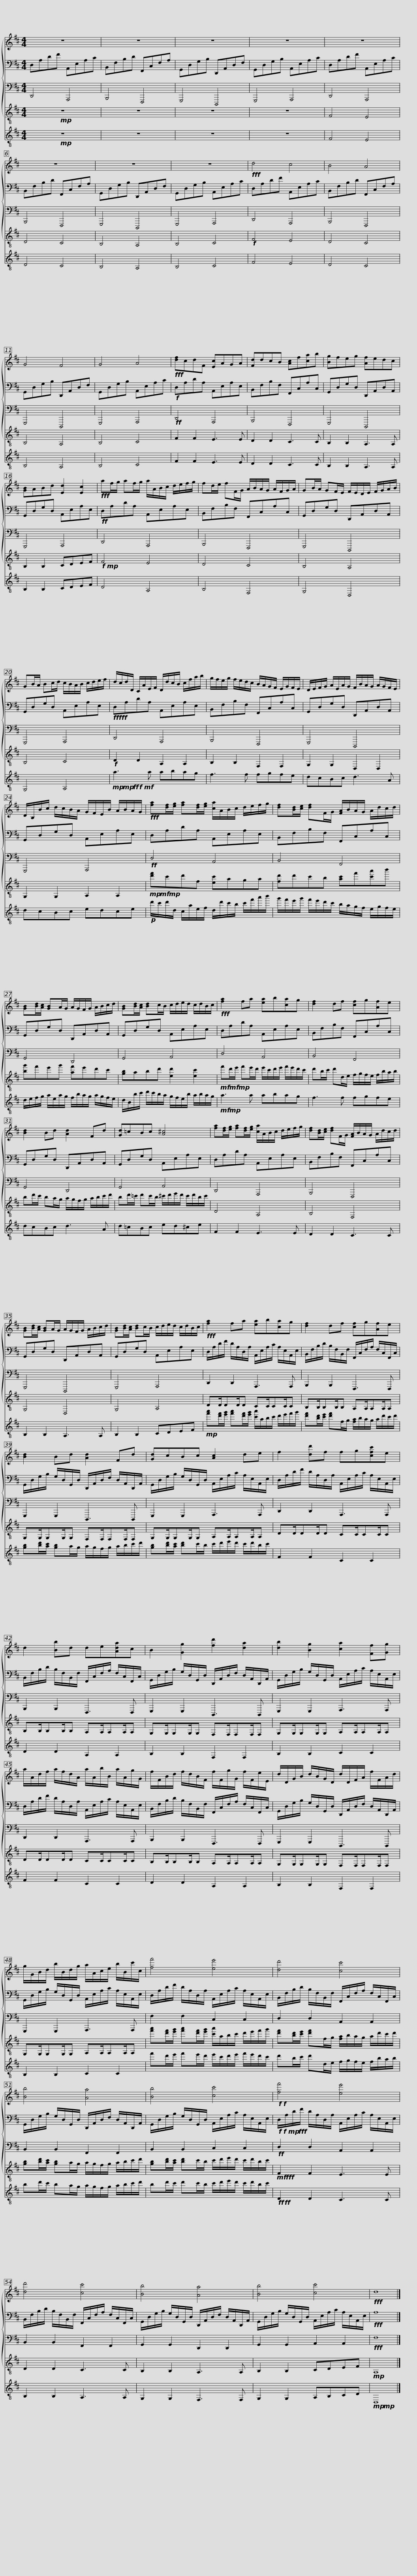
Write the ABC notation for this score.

X:1
%%score { 1 2 3 4 } 5
L:1/8
M:4/4
I:linebreak $
K:D
V:1 treble
V:2 bass
V:3 bass
V:4 treble-8
V:5 treble-8
V:1
 z8 | z8 | z8 | z8 |$ z8 | %5
 z8 | z8 | z8 |$!fff! d4 c4 | B4 A4 | %10
 G4 F4 | G4 A4 |$!fff! [df]cdF [Ec]AGA | [Fd]dcB [Ac]f[ca]b | [Bg]feg [Af]edc | %15
 [GB]ABd [Ed]2 [Ec]2 |$!fff! af/g/ af/g/ a/A/B/c/ d/e/f/g/ | fd/e/ fF/G/ A/B/A/G/ A/F/G/A/ | GB/A/ GF/E/ F/E/D/E/ F/G/A/B/ |$ GB/A/ Bc/d/ c/B/A/B/ c/d/e/f/ | %20
 d/c/d/D/ C/A/E/F/ D/d/c/B/ c/f/a/b/ |$ g/f/e/g/ f/e/d/c/ B/A/G/F/ E/G/F/E/ | D/E/F/G/ A/E/A/G/ F/B/A/G/ A/G/F/E/ |$ D/B,/B/c/ d/c/B/A/ G/F/E/B/ A/B/A/G/ |!fff! [fa][df]/[eg]/ [fa][df]/[eg]/ [ca]/A/B/c/ d/e/f/g/ |$ %25
 [df][Bd]/[ce]/ [df]F/G/ [FA]/B/A/G/ A/d/c/d/ | [GB][Bd]/[Ac]/ [GB]A/G/ A/G/F/G/ A/B/c/d/ |$ [GB][Bd]/[Ac]/ [Bd]c/B/ c/d/e/d/ c/d/B/c/ |!fff! [fa]2 fa [ea]b[ca]g |$ [df]2 df [cf]g[Af]e | %30
 [Bd]2 Bd [Ad]2 Fd |$ [Gd]=cBc [A^c]4 | [fa][df]/[eg]/ [fa][df]/[eg]/ [ca]/A/B/c/ d/e/f/g/ |$ [df][Bd]/[ce]/ [df]F/G/ [FA]/B/A/G/ A/d/c/d/ | [GB][Bd]/[Ac]/ [GB]A/G/ A/G/F/G/ A/B/c/d/ | %35
 [GB][Bd]/[Ac]/ [Bd]c/B/ c/d/e/d/ c/d/B/c/ |$!fff! [fa]2 fa [ea]b[ca]g | [df]2 df [cf]g[Af]e |$ [Bd]2 Bd [Ad]2 Fd | [Gd]cBc [Ac]2 de |$ %40
 f2 [dd']f fg[cfc']e | d2 [Bb]d de[Ada]c |$ B2 [Gg]2 [fd']2 [da]2 | [db]2 [Bg]2 [ca]2 [Ff][Gg] |$ a/A/d/f/ a/f/d/A/ a/A/b/B/ a/A/g/G/ | %45
 f/F/B/d/ f/d/B/F/ f/F/g/G/ f/F/e/E/ |$ d/D/G/B/ d/B/G/D/ d/D/F/A/ f/F/A/d/ | g/G/B/d/ b/B/d/g/ a/A/c/e/ b/B/c'/c/ |$ [ff']4 [ee']4 | [dd']4 [cc']4 |$ %50
 [Bb]4 [Aa]4 | [Bb]4 [cc']4 |$!f!!f! [ff']4 [ee']4 | [dd']4 [cc']4 |$ [Bb]4 [Aa]4 | %55
 [Bb]4 [cc']4 |!fff! d8 |] %57
V:2
 D,A,DF A,,E,A,C | B,,F,B,D F,,C,F,A, | G,,D,G,B, D,,A,,D,F, | G,,D,G,B, A,,E,A,C |$ D,A,DF A,,E,A,C | %5
 B,,F,B,D F,,C,F,A, | G,,D,G,B, D,,A,,D,F, | G,,D,G,B, A,,E,A,C |$ D,A,DF A,,E,A,C | B,,F,B,D F,,C,F,A, | %10
 G,,D,G,B, D,,A,,D,F, | G,,D,G,B, A,,E,A,C |$!f! D,A,DA, A,,E,A,E, | B,,F,B,F, F,,C,A,C, | G,,D,G,D, D,,A,,D,A,, | %15
 G,,D,G,D, A,,E,A,E, |$!ff! D,A,DA, A,,E,A,E, | B,,F,B,F, F,,C,A,C, | G,,D,G,D, D,,A,,D,A,, |$ G,,D,G,D, A,,E,A,E, | %20
!fff!!ff! D,A,DA, A,,E,A,E, |$ B,,F,B,F, F,,C,A,C, | G,,D,G,D, D,,A,,D,A,, |$ G,,D,G,D, A,,E,A,E, | D,A,DA, A,,E,A,E, |$ %25
 B,,F,B,F, F,,C,A,C, | G,,D,G,D, D,,A,,D,A,, |$ G,,D,G,D, A,,E,A,E, | D,A,DA, A,,E,A,E, |$ B,,F,B,F, F,,C,A,C, | %30
 G,,D,G,D, D,,A,,D,A,, |$ G,,D,G,D, A,,E,A,E, | D,A,DA, A,,E,A,E, |$ B,,F,B,F, F,,C,A,C, | G,,D,G,D, D,,A,,D,A,, | %35
 G,,D,G,D, A,,E,A,E, |$ D,/A,/D/F/ D/A,/D,/A,/ A,,/E,/A,/C/ A,/E,/A,,/E,/ | B,,/F,/B,/D/ B,/F,/B,,/F,/ F,,/C,/F,/A,/ F,/C,/F,,/C,/ |$ G,,/D,/G,/B,/ G,/D,/G,,/D,/ D,,/A,,/D,/F,/ D,/A,,/D,,/A,,/ | G,,/D,/G,/B,/ G,/D,/G,,/D,/ A,,/E,/A,/C/ A,/E,/A,,/E,/ |$ %40
 D,/A,/D/F/ D/A,/D,/A,/ A,,/E,/A,/C/ A,/E,/A,,/E,/ | B,,/F,/B,/D/ B,/F,/B,,/F,/ F,,/C,/F,/A,/ F,/C,/F,,/C,/ |$ G,,/D,/G,/B,/ G,/D,/G,,/D,/ D,,/A,,/D,/F,/ D,/A,,/D,,/A,,/ | G,,/D,/G,/B,/ G,/D,/G,,/D,/ A,,/E,/A,/C/ A,/E,/A,,/E,/ |$ D,/A,/D/F/ D/A,/D,/A,/ A,,/E,/A,/C/ A,/E,/A,,/E,/ | %45
 B,,/F,/B,/D/ B,/F,/B,,/F,/ F,,/C,/F,/A,/ F,/C,/F,,/C,/ |$ G,,/D,/G,/B,/ G,/D,/G,,/D,/ D,,/A,,/D,/F,/ D,/A,,/D,,/A,,/ | G,,/D,/G,/B,/ G,/D,/G,,/D,/ A,,/E,/A,/C/ A,/E,/A,,/E,/ |$ D,/A,/D/F/ D/A,/D,/A,/ A,,/E,/A,/C/ A,/E,/A,,/E,/ | B,,/F,/B,/D/ B,/F,/B,,/F,/ F,,/C,/F,/A,/ F,/C,/F,,/C,/ |$ %50
 G,,/D,/G,/B,/ G,/D,/G,,/D,/ D,,/A,,/D,/F,/ D,/A,,/D,,/A,,/ | G,,/D,/G,/B,/ G,/D,/G,,/D,/ A,,/E,/A,/C/ A,/E,/A,,/E,/ |$!f!!f!!mp!!fff! D,/A,/D/F/ D/A,/D,/A,/ A,,/E,/A,/C/ A,/E,/A,,/E,/ | B,,/F,/B,/D/ B,/F,/B,,/F,/ F,,/C,/F,/A,/ F,/C,/F,,/C,/ |$ G,,/D,/G,/B,/ G,/D,/G,,/D,/ D,,/A,,/D,/F,/ D,/A,,/D,,/A,,/ | %55
 G,,/D,/G,/B,/ G,/D,/G,,/D,/ A,,/E,/A,/C/ A,/E,/A,,/E,/ |!fff! A,8 |] %57
V:3
 D,,4 A,,,4 | B,,,4 F,,,4 | G,,,4 D,,,4 | G,,,4 A,,,4 |$ D,,4 A,,,4 | %5
 B,,,4 F,,,4 | G,,,4 D,,,4 | G,,,4 A,,,4 |$ D,,4 A,,,4 | B,,,4 F,,,4 | %10
 G,,,4 D,,,4 | G,,,4 A,,,4 |$!ff! D,,4 A,,,4 | B,,,4 F,,,4 | G,,,4 D,,,4 | %15
 G,,,4 A,,,4 |$ D,,4 A,,,4 | B,,,4 F,,,4 | G,,,4 D,,,4 |$ G,,,4 A,,,4 | %20
 D,,4 A,,,4 |$ B,,,4 F,,,4 | G,,,4 D,,,4 |$ G,,,4 A,,,4 |!ff! D,4 A,,4 |$ %25
 B,,4 F,,4 | G,,4 D,,4 |$ G,,4 A,,4 | D,4 A,,4 |$ B,,4 F,,4 | %30
 G,,4 D,,4 |$ G,,4 A,,4 | D,,4 A,,,4 |$ B,,,4 F,,,4 | G,,,4 D,,,4 | %35
 G,,,4 A,,,4 |$ D,,2 D,,2 A,,,3 A,,, | B,,,2 B,,,2 F,,,3 F,,, |$ G,,,2 G,,,2 D,,,3 D,,, | G,,,2 G,,,2 A,,,3 A,,, |$ %40
 D,,2 D,,2 A,,,3 A,,, | B,,,2 B,,,2 F,,,3 F,,, |$ G,,,2 G,,,2 D,,,3 D,,, | G,,,2 G,,,2 A,,,3 A,,, |$ D,,2 D,,2 A,,,3 A,,, | %45
 B,,,2 B,,,2 F,,,3 F,,, |$ G,,,2 G,,,2 D,,,3 D,,, | G,,,2 G,,,2 A,,,3 A,,, |$ F,2 F,2 C,2 C,2 | D,2 D,2 A,,2 A,,2 |$ %50
 B,,2 B,,2 F,,2 F,,2 | B,,2 B,,2 C,2 C,2 |$!ff! D,2 D,2 A,,2 A,,2 | B,,2 B,,2 F,,2 F,,2 |$ G,,2 G,,2 D,,2 D,,2 | %55
 G,,2 G,,2 A,,2 A,,2 |!fff! F,8 |] %57
V:4
!mp! z8 | z8 | z8 | z8 |$ F4 E4 | %5
 D4 C4 | B,4 A,4 | B,4 C4 |$!f! F4 E4 | D4 C4 | %10
 B,4 A,4 | B,4 C4 |$ F2 F2 E3 E | D2 D2 C3 C | B,2 B,2 A,3 A, | %15
 B,2 B,2 CDEF |$!f!!mp! F4 E4 | D4 C4 | B,4 A,4 |$ B,4 C4 | %20
!f! D2 D2 A,2 A,2 |$ B,2 B,2 F,2 F,2 | G,2 G,2 D,2 D,2 |$ G,2 G,2 A,2 A,2 |!mp!!mf!!mp! [d'f']c'd'f [ec']aga |$ %25
 [fd']d'c'b [ac']f'[c'a']b' | [bg']f'e'g' [af']e'd'c' |$ [gb]abd' [ed']2 [ec']2 |!mf!!mf!!mp! f'd'/e'/ f'e'/d'/ e'/c'/d'/e'/ f'/e'/d'/c'/ |$ d'b/c'/ d'd/e/ f/g/f/e/ f/b/a/b/ | %30
 bd'/c'/ ba/g/ a/g/f/g/ a/b/c'/d'/ |$ bd'/=c'/ d'c'/b/ ^c'/d'/e'/d'/ c'/d'/b/c'/ | D4 A,4 |$ B,4 F,4 | G,4 D,4 | %35
 G,4 A,4 |$ DD/DD/D CC/CC/C | B,B,/B,B,/B, A,A,/A,A,/A, |$ G,G,/G,G,/G, F,F,/F,F,/F, | G,G,/G,G,/G, A,A,/A,A,/A, |$ %40
 DD/DD/D CC/CC/C | B,B,/B,B,/B, A,A,/A,A,/A, |$ G,G,/G,G,/G, F,F,/F,F,/F, | G,G,/G,G,/G, A,A,/A,A,/A, |$ DD/DD/D CC/CC/C | %45
 B,B,/B,B,/B, A,A,/A,A,/A, |$ G,G,/G,G,/G, F,F,/F,F,/F, | G,G,/G,G,/G, A,A,/A,A,/A, |$ [f'a'][d'f']/[e'g']/ [f'a'][d'f']/[e'g']/ [c'a']/a/b/c'/ d'/e'/f'/g'/ | [d'f'][bd']/[c'e']/ [d'f']f/g/ [fa]/b/a/g/ a/d'/c'/d'/ |$ %50
 [gb][bd']/[ac']/ [gb]a/g/ a/g/f/g/ a/b/c'/d'/ | [gb][bd']/[ac']/ [bd']c'/b/ c'/d'/e'/d'/ c'/d'/b/c'/ |$!mf!!fff! F2 F2 E3 E | D2 D2 C3 C |$ B,2 B,2 A,3 A, | %55
 B,2 B,2 CDEF |!mp! A,8 |] %57
V:5
!mp! z8 | z8 | z8 | z8 |$ F4 E4 | %5
 D4 C4 | B,4 A,4 | B,4 C4 |$ F4 E4 | D4 C4 | %10
 B,4 A,4 | B,4 C4 |$ F2 F2 E3 E | D2 D2 C3 C | B,2 B,2 A,3 A, | %15
 B,2 B,2 CDEF |$ D4 A,4 | B,4 F,4 | G,4 D,4 |$ G,4 A,4 | %20
!mp!!mp!!ff!!f!!mf! a3 a abag |$ f3 f fgfe | dcBc d3 A |$ dcBc edce |!p! d'/c'/d'/d/ c/a/e/f/ d/d'/c'/b/ c'/f'/a'/b'/ |$ %25
 g'/f'/e'/g'/ f'/e'/d'/c'/ b/a/g/f/ e/g/f/e/ | d/e/f/g/ a/e/a/g/ f/b/a/g/ a/g/f/e/ |$ d/B/b/c'/ d'/c'/b/a/ g/f/e/b/ a/b/a/g/ |!mf!!mp! a3 a abag |$ f3 f fgfe | %30
 dcBc d3 A |$ d=cBc ed^ce | F2 F2 E3 E |$ D2 D2 C3 C | B,2 B,2 A,3 A, | %35
 B,2 B,2 CDEF |$!mp! [f'a'][d'f']/[e'g']/ [f'a'][d'f']/[e'g']/ [c'a']/a/b/c'/ d'/e'/f'/g'/ | [d'f'][bd']/[c'e']/ [d'f']f/g/ [fa]/b/a/g/ a/d'/c'/d'/ |$ [gb][bd']/[ac']/ [gb]a/g/ a/g/f/g/ a/b/c'/d'/ | [gb][bd']/[ac']/ [bd']c'/b/ c'/d'/e'/d'/ c'/d'/b/c'/ |$ %40
 F2 F2 C2 C2 | D2 D2 A,2 A,2 |$ B,2 B,2 F,2 F,2 | B,2 B,2 C2 C2 |$ F2 F2 C2 C2 | %45
 D2 D2 A,2 A,2 |$ B,2 B,2 F,2 F,2 | B,2 B,2 C2 C2 |$ f'd'/e'/ f'e'/d'/ e'/c'/d'/e'/ f'/e'/d'/c'/ | d'b/c'/ d'd/e/ f/g/f/e/ f/b/a/b/ |$ %50
 bd'/c'/ ba/g/ a/g/f/g/ a/b/c'/d'/ | bd'/c'/ d'c'/b/ c'/d'/e'/d'/ c'/d'/b/c'/ |$!ff!!ff! D2 D2 C3 C | B,2 B,2 A,3 A, |$ G,2 G,2 F,3 F, | %55
 G,2 G,2 A,B,CD |!mp!!mp! D,8 |] %57
